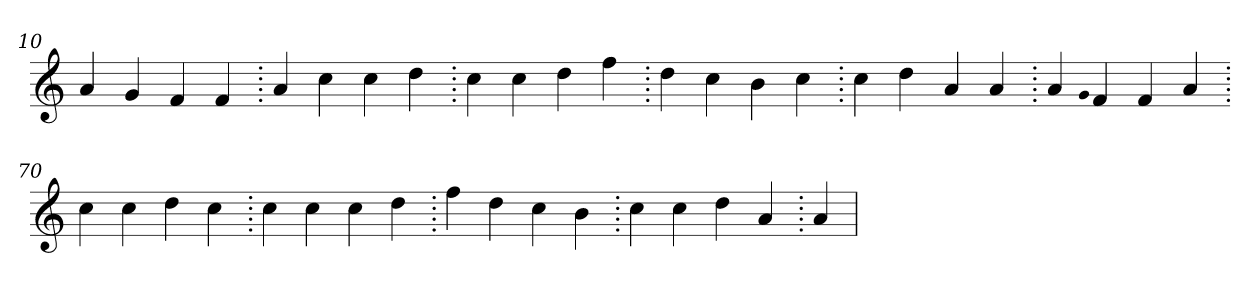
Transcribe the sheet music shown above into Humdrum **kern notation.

**kern
*part1
*staff1
*clefG2
=10.
4a
4g
4f
4f
=20.
4a
4cc
4cc
4dd
=30.
4cc
4cc
4dd
4ff
=40.
4dd
4cc
4b
4cc
=50.
4cc
4dd
4a
4a
=60.
4a
qqg
4f
4f
4a
=70.
4cc
4cc
4dd
4cc
=80.
4cc
4cc
4cc
4dd
=90.
4ff
4dd
4cc
4b
=100.
4cc
4cc
4dd
4a
=110.
4a
=
*-
